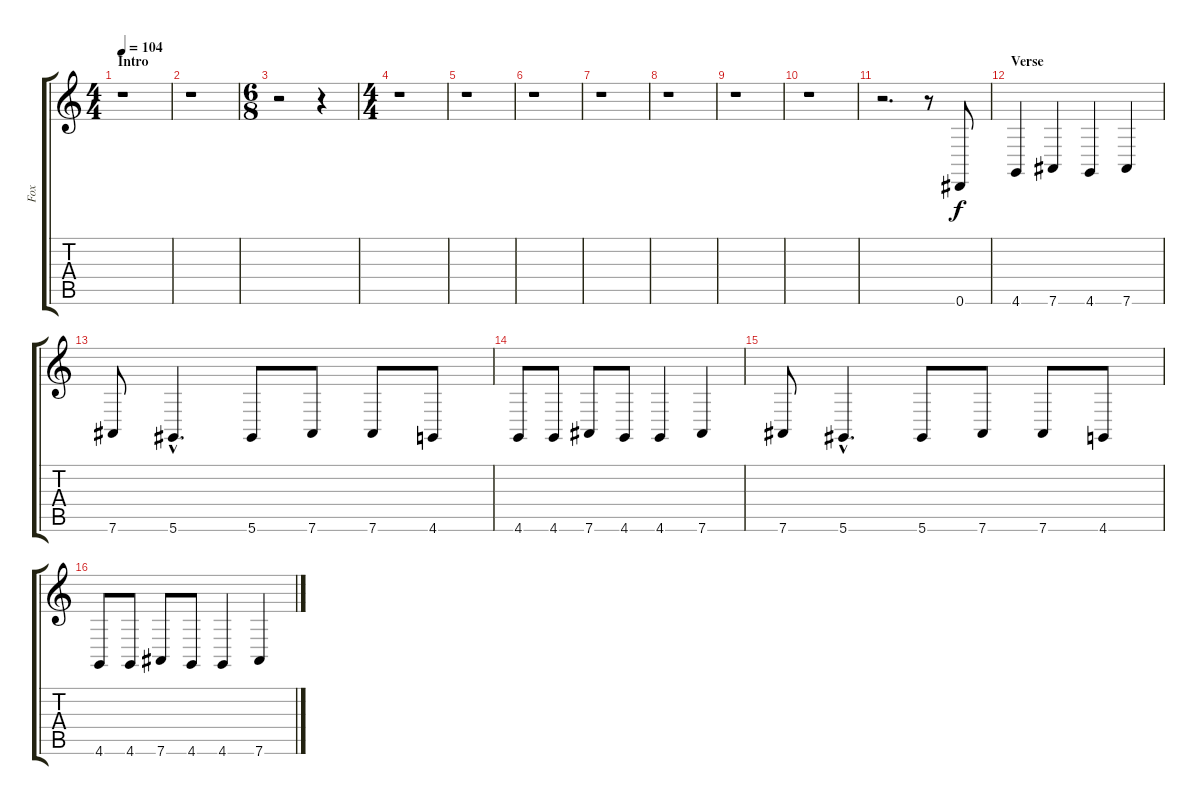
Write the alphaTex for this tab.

\track ("Fox" "Fox") {instrument altosax}
\staff {score tabs}
\tuning (Eb4 Bb3 Gb3 Db3 Ab2 Eb2) {hide}
\ts (4 4)
\section ("" "Intro")
\tempo 104
\clef g2
\ks c
r.1{dy f instrument altosax} |
r.1 |
\ts (6 8)
r.2 r.4 |
\ts (4 4)
r.1 |
r.1 |
r.1 |
r.1 |
r.1 |
r.1 |
r.1 |
r.2{d} r.8 0.6.8 |
\section ("" "Verse")
4.6.4 7.6.4 4.6.4 7.6.4 |
7.6.8 5.6{hac}.4{d} 5.6.8 7.6.8 7.6.8 4.6.8 |
4.6.8 4.6.8 7.6.8 4.6.8 4.6.4 7.6.4 |
7.6.8 5.6{hac}.4{d} 5.6.8 7.6.8 7.6.8 4.6.8 |
4.6.8 4.6.8 7.6.8 4.6.8 4.6.4 7.6.4
